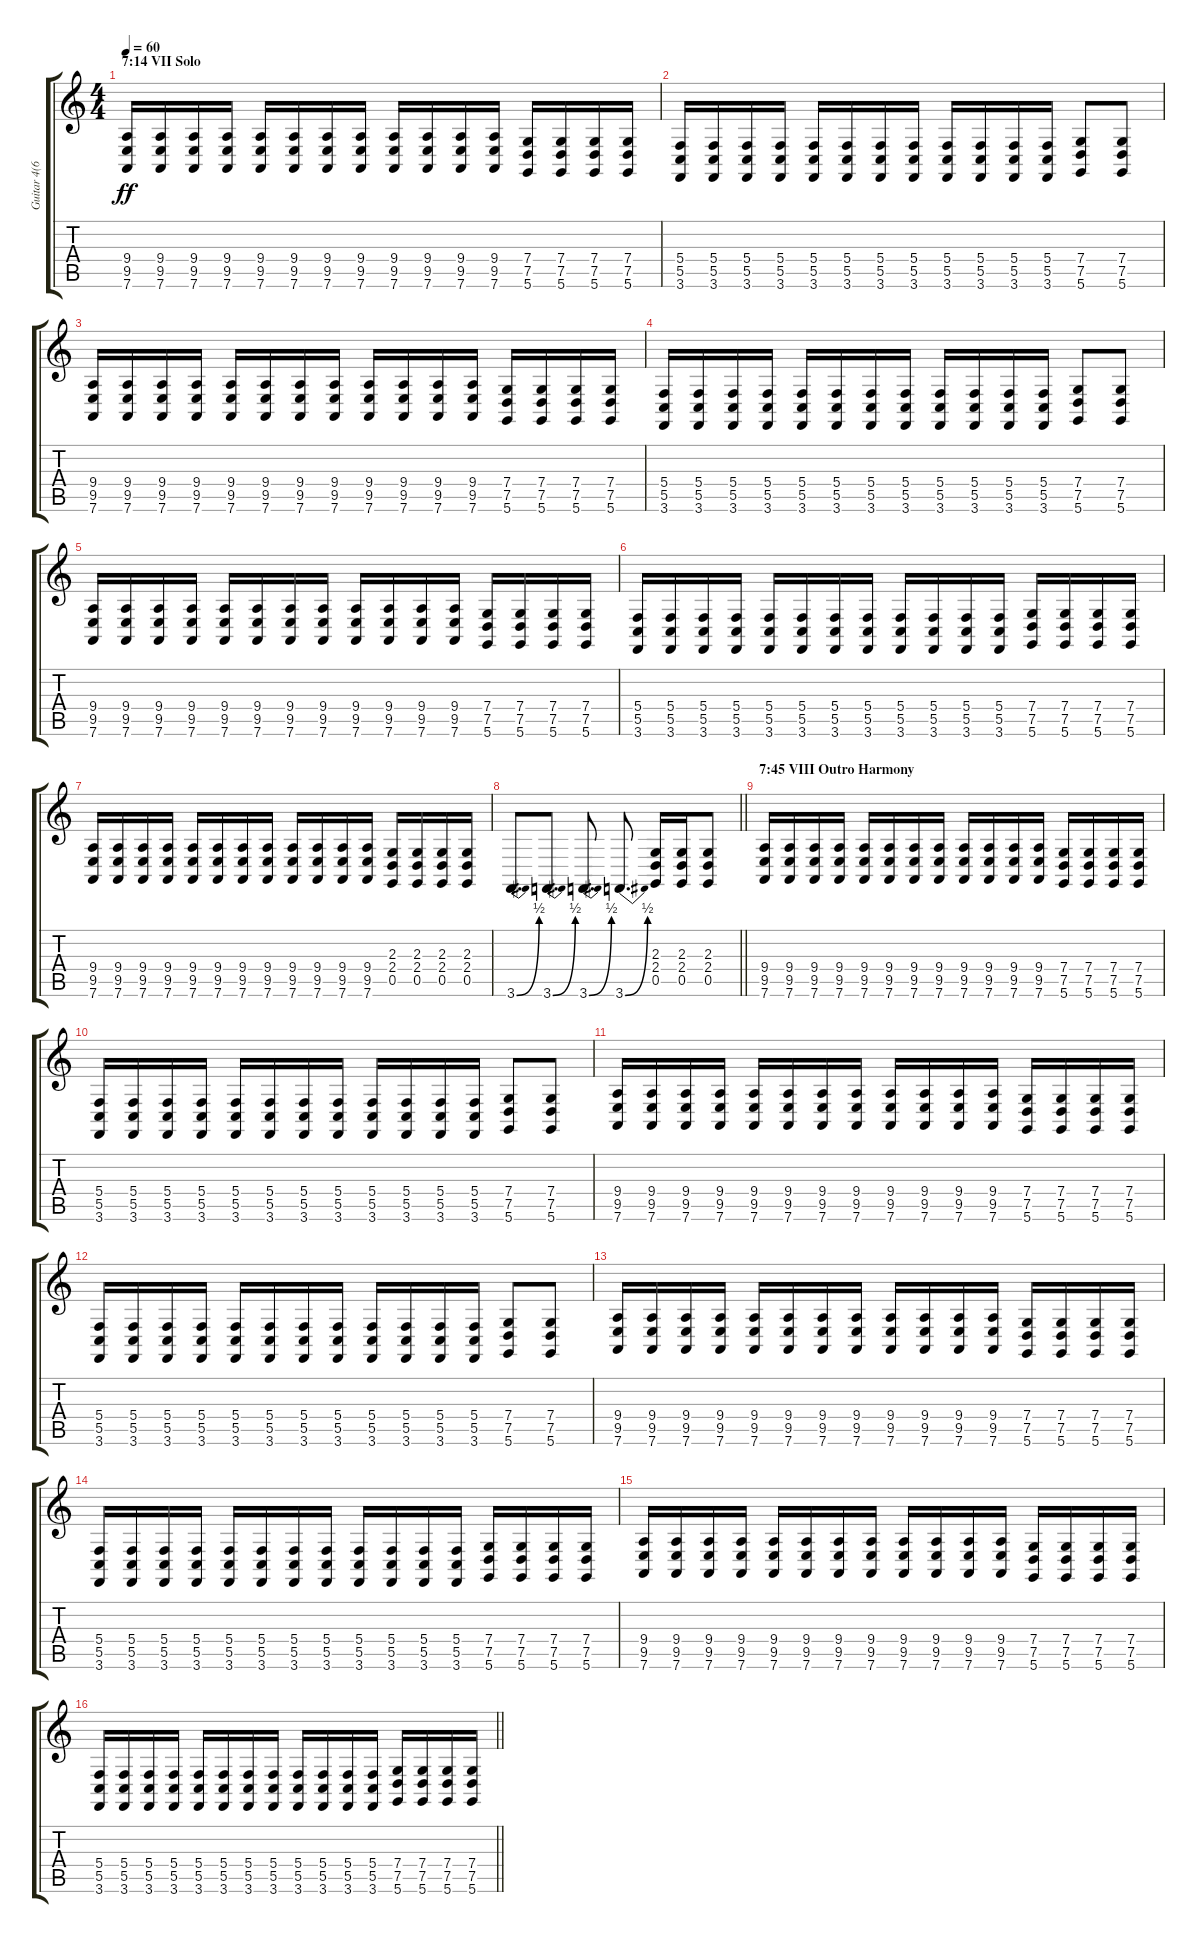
\track ("Guitar 4(6:42 Rhythm+Pick Slide bar 152)" "Guitar 4(6") {instrument guitarfretnoise}
\staff {score tabs}
\tuning (D4 A3 F3 C3 G2 D2) {hide}
\ts (4 4)
\section ("" "7:14 VII Solo")
\tempo 60
\clef g2
\ks c
(9.4 9.5 7.6).16{dy ff volume 16 balance 16 instrument distortionguitar} (9.4 9.5 7.6).16 (9.4 9.5 7.6).16 (9.4 9.5 7.6).16 (9.4 9.5 7.6).16 (9.4 9.5 7.6).16 (9.4 9.5 7.6).16 (9.4 9.5 7.6).16 (9.4 9.5 7.6).16 (9.4 9.5 7.6).16 (9.4 9.5 7.6).16 (9.4 9.5 7.6).16 (7.4 7.5 5.6).16 (7.4 7.5 5.6).16 (7.4 7.5 5.6).16 (7.4 7.5 5.6).16 |
(5.4 5.5 3.6).16 (5.4 5.5 3.6).16 (5.4 5.5 3.6).16 (5.4 5.5 3.6).16 (5.4 5.5 3.6).16 (5.4 5.5 3.6).16 (5.4 5.5 3.6).16 (5.4 5.5 3.6).16 (5.4 5.5 3.6).16 (5.4 5.5 3.6).16 (5.4 5.5 3.6).16 (5.4 5.5 3.6).16 (7.4 7.5 5.6).8 (7.4 7.5 5.6).8 |
(9.4 9.5 7.6).16 (9.4 9.5 7.6).16 (9.4 9.5 7.6).16 (9.4 9.5 7.6).16 (9.4 9.5 7.6).16 (9.4 9.5 7.6).16 (9.4 9.5 7.6).16 (9.4 9.5 7.6).16 (9.4 9.5 7.6).16 (9.4 9.5 7.6).16 (9.4 9.5 7.6).16 (9.4 9.5 7.6).16 (7.4 7.5 5.6).16 (7.4 7.5 5.6).16 (7.4 7.5 5.6).16 (7.4 7.5 5.6).16 |
(5.4 5.5 3.6).16 (5.4 5.5 3.6).16 (5.4 5.5 3.6).16 (5.4 5.5 3.6).16 (5.4 5.5 3.6).16 (5.4 5.5 3.6).16 (5.4 5.5 3.6).16 (5.4 5.5 3.6).16 (5.4 5.5 3.6).16 (5.4 5.5 3.6).16 (5.4 5.5 3.6).16 (5.4 5.5 3.6).16 (7.4 7.5 5.6).8 (7.4 7.5 5.6).8 |
(9.4 9.5 7.6).16 (9.4 9.5 7.6).16 (9.4 9.5 7.6).16 (9.4 9.5 7.6).16 (9.4 9.5 7.6).16 (9.4 9.5 7.6).16 (9.4 9.5 7.6).16 (9.4 9.5 7.6).16 (9.4 9.5 7.6).16 (9.4 9.5 7.6).16 (9.4 9.5 7.6).16 (9.4 9.5 7.6).16 (7.4 7.5 5.6).16 (7.4 7.5 5.6).16 (7.4 7.5 5.6).16 (7.4 7.5 5.6).16 |
(5.4 5.5 3.6).16 (5.4 5.5 3.6).16 (5.4 5.5 3.6).16 (5.4 5.5 3.6).16 (5.4 5.5 3.6).16 (5.4 5.5 3.6).16 (5.4 5.5 3.6).16 (5.4 5.5 3.6).16 (5.4 5.5 3.6).16 (5.4 5.5 3.6).16 (5.4 5.5 3.6).16 (5.4 5.5 3.6).16 (7.4 7.5 5.6).16 (7.4 7.5 5.6).16 (7.4 7.5 5.6).16 (7.4 7.5 5.6).16 |
(9.4 9.5 7.6).16 (9.4 9.5 7.6).16 (9.4 9.5 7.6).16 (9.4 9.5 7.6).16 (9.4 9.5 7.6).16 (9.4 9.5 7.6).16 (9.4 9.5 7.6).16 (9.4 9.5 7.6).16 (9.4 9.5 7.6).16 (9.4 9.5 7.6).16 (9.4 9.5 7.6).16 (9.4 9.5 7.6).16 (2.3 2.4 0.5).16 (2.3 2.4 0.5).16 (2.3 2.4 0.5).16 (2.3 2.4 0.5).16 |
\barLineRight lightlight
3.6{be (bend 0 0 60 2)}.8{d} 3.6{be (bend 0 0 60 2)}.8{d} 3.6{be (bend 0 0 60 2)}.8{d} 3.6{be (bend 0 0 60 2)}.8{d} (2.3 2.4 0.5).16 (2.3 2.4 0.5).16 (2.3 2.4 0.5).8 |
\section ("" "7:45 VIII Outro Harmony")
(9.4 9.5 7.6).16 (9.4 9.5 7.6).16 (9.4 9.5 7.6).16 (9.4 9.5 7.6).16 (9.4 9.5 7.6).16 (9.4 9.5 7.6).16 (9.4 9.5 7.6).16 (9.4 9.5 7.6).16 (9.4 9.5 7.6).16 (9.4 9.5 7.6).16 (9.4 9.5 7.6).16 (9.4 9.5 7.6).16 (7.4 7.5 5.6).16 (7.4 7.5 5.6).16 (7.4 7.5 5.6).16 (7.4 7.5 5.6).16 |
(5.4 5.5 3.6).16 (5.4 5.5 3.6).16 (5.4 5.5 3.6).16 (5.4 5.5 3.6).16 (5.4 5.5 3.6).16 (5.4 5.5 3.6).16 (5.4 5.5 3.6).16 (5.4 5.5 3.6).16 (5.4 5.5 3.6).16 (5.4 5.5 3.6).16 (5.4 5.5 3.6).16 (5.4 5.5 3.6).16 (7.4 7.5 5.6).8 (7.4 7.5 5.6).8 |
(9.4 9.5 7.6).16 (9.4 9.5 7.6).16 (9.4 9.5 7.6).16 (9.4 9.5 7.6).16 (9.4 9.5 7.6).16 (9.4 9.5 7.6).16 (9.4 9.5 7.6).16 (9.4 9.5 7.6).16 (9.4 9.5 7.6).16 (9.4 9.5 7.6).16 (9.4 9.5 7.6).16 (9.4 9.5 7.6).16 (7.4 7.5 5.6).16 (7.4 7.5 5.6).16 (7.4 7.5 5.6).16 (7.4 7.5 5.6).16 |
(5.4 5.5 3.6).16 (5.4 5.5 3.6).16 (5.4 5.5 3.6).16 (5.4 5.5 3.6).16 (5.4 5.5 3.6).16 (5.4 5.5 3.6).16 (5.4 5.5 3.6).16 (5.4 5.5 3.6).16 (5.4 5.5 3.6).16 (5.4 5.5 3.6).16 (5.4 5.5 3.6).16 (5.4 5.5 3.6).16 (7.4 7.5 5.6).8 (7.4 7.5 5.6).8 |
(9.4 9.5 7.6).16 (9.4 9.5 7.6).16 (9.4 9.5 7.6).16 (9.4 9.5 7.6).16 (9.4 9.5 7.6).16 (9.4 9.5 7.6).16 (9.4 9.5 7.6).16 (9.4 9.5 7.6).16 (9.4 9.5 7.6).16 (9.4 9.5 7.6).16 (9.4 9.5 7.6).16 (9.4 9.5 7.6).16 (7.4 7.5 5.6).16 (7.4 7.5 5.6).16 (7.4 7.5 5.6).16 (7.4 7.5 5.6).16 |
(5.4 5.5 3.6).16 (5.4 5.5 3.6).16 (5.4 5.5 3.6).16 (5.4 5.5 3.6).16 (5.4 5.5 3.6).16 (5.4 5.5 3.6).16 (5.4 5.5 3.6).16 (5.4 5.5 3.6).16 (5.4 5.5 3.6).16 (5.4 5.5 3.6).16 (5.4 5.5 3.6).16 (5.4 5.5 3.6).16 (7.4 7.5 5.6).16 (7.4 7.5 5.6).16 (7.4 7.5 5.6).16 (7.4 7.5 5.6).16 |
(9.4 9.5 7.6).16 (9.4 9.5 7.6).16 (9.4 9.5 7.6).16 (9.4 9.5 7.6).16 (9.4 9.5 7.6).16 (9.4 9.5 7.6).16 (9.4 9.5 7.6).16 (9.4 9.5 7.6).16 (9.4 9.5 7.6).16 (9.4 9.5 7.6).16 (9.4 9.5 7.6).16 (9.4 9.5 7.6).16 (7.4 7.5 5.6).16 (7.4 7.5 5.6).16 (7.4 7.5 5.6).16 (7.4 7.5 5.6).16 |
\barLineRight lightlight
(5.4 5.5 3.6).16 (5.4 5.5 3.6).16 (5.4 5.5 3.6).16 (5.4 5.5 3.6).16 (5.4 5.5 3.6).16 (5.4 5.5 3.6).16 (5.4 5.5 3.6).16 (5.4 5.5 3.6).16 (5.4 5.5 3.6).16 (5.4 5.5 3.6).16 (5.4 5.5 3.6).16 (5.4 5.5 3.6).16 (7.4 7.5 5.6).16 (7.4 7.5 5.6).16 (7.4 7.5 5.6).16 (7.4 7.5 5.6).16
